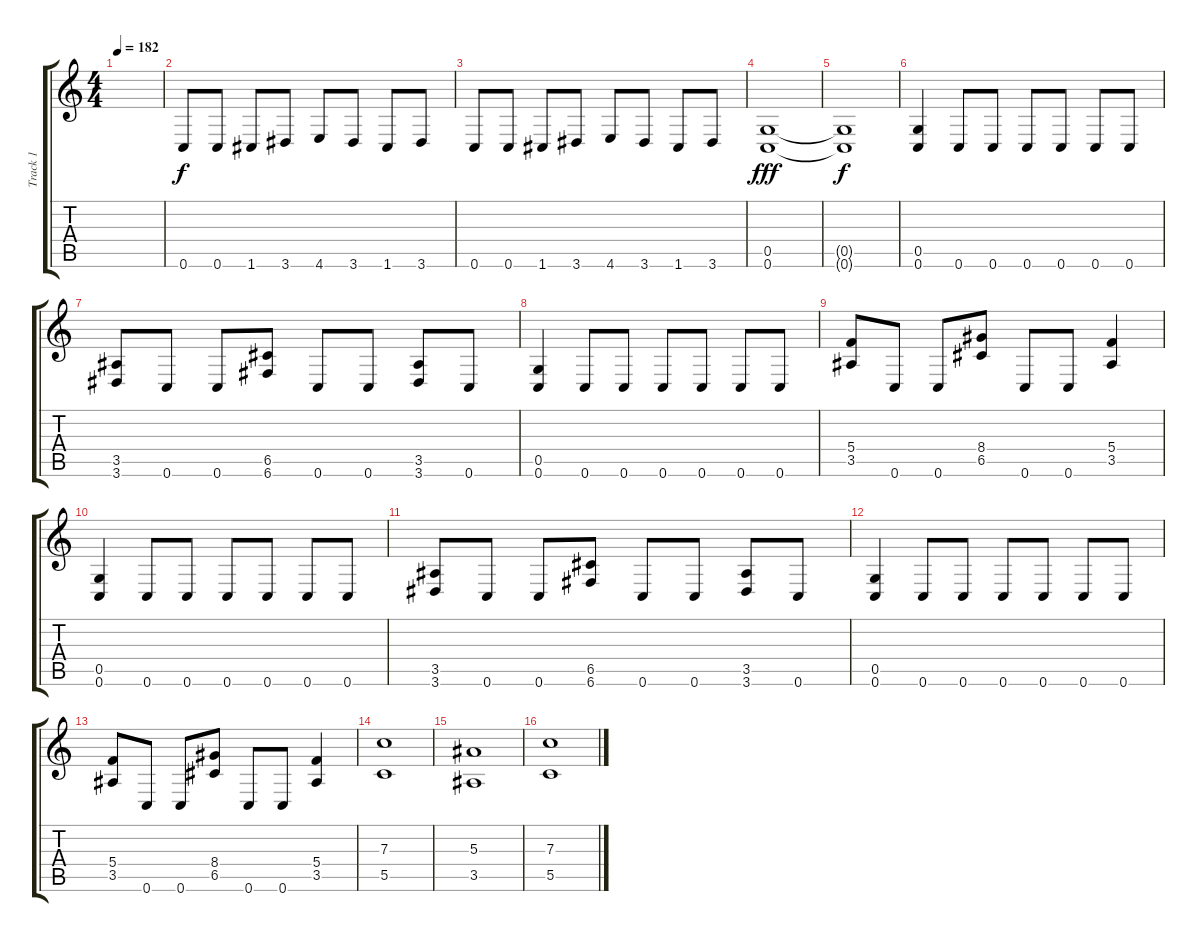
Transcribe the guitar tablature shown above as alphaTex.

\track ("Track 1" "Track 1") {instrument distortionguitar}
\staff {score tabs}
\tuning (D4 A3 F3 C3 G2 C2) {hide}
\ts (4 4)
\tempo 182
\clef g2
\ks c
|
0.6.8 0.6.8 1.6.8 3.6.8 4.6.8 3.6.8 1.6.8 3.6.8 |
0.6.8 0.6.8 1.6.8 3.6.8 4.6.8 3.6.8 1.6.8 3.6.8 |
(0.5 0.6).1{dy fff} |
(0.5{t} 0.6{t}).1{dy f} |
(0.5 0.6).4 0.6.8 0.6.8 0.6.8 0.6.8 0.6.8 0.6.8 |
(3.5 3.6).8 0.6.8 0.6.8 (6.5 6.6).8 0.6.8 0.6.8 (3.5 3.6).8 0.6.8 |
(0.5 0.6).4 0.6.8 0.6.8 0.6.8 0.6.8 0.6.8 0.6.8 |
(5.4 3.5).8 0.6.8 0.6.8 (8.4 6.5).8 0.6.8 0.6.8 (5.4 3.5).4 |
(0.5 0.6).4 0.6.8 0.6.8 0.6.8 0.6.8 0.6.8 0.6.8 |
(3.5 3.6).8 0.6.8 0.6.8 (6.5 6.6).8 0.6.8 0.6.8 (3.5 3.6).8 0.6.8 |
(0.5 0.6).4 0.6.8 0.6.8 0.6.8 0.6.8 0.6.8 0.6.8 |
(5.4 3.5).8 0.6.8 0.6.8 (8.4 6.5).8 0.6.8 0.6.8 (5.4 3.5).4 |
(7.3 5.5).1 |
(5.3 3.5).1 |
(7.3 5.5).1
